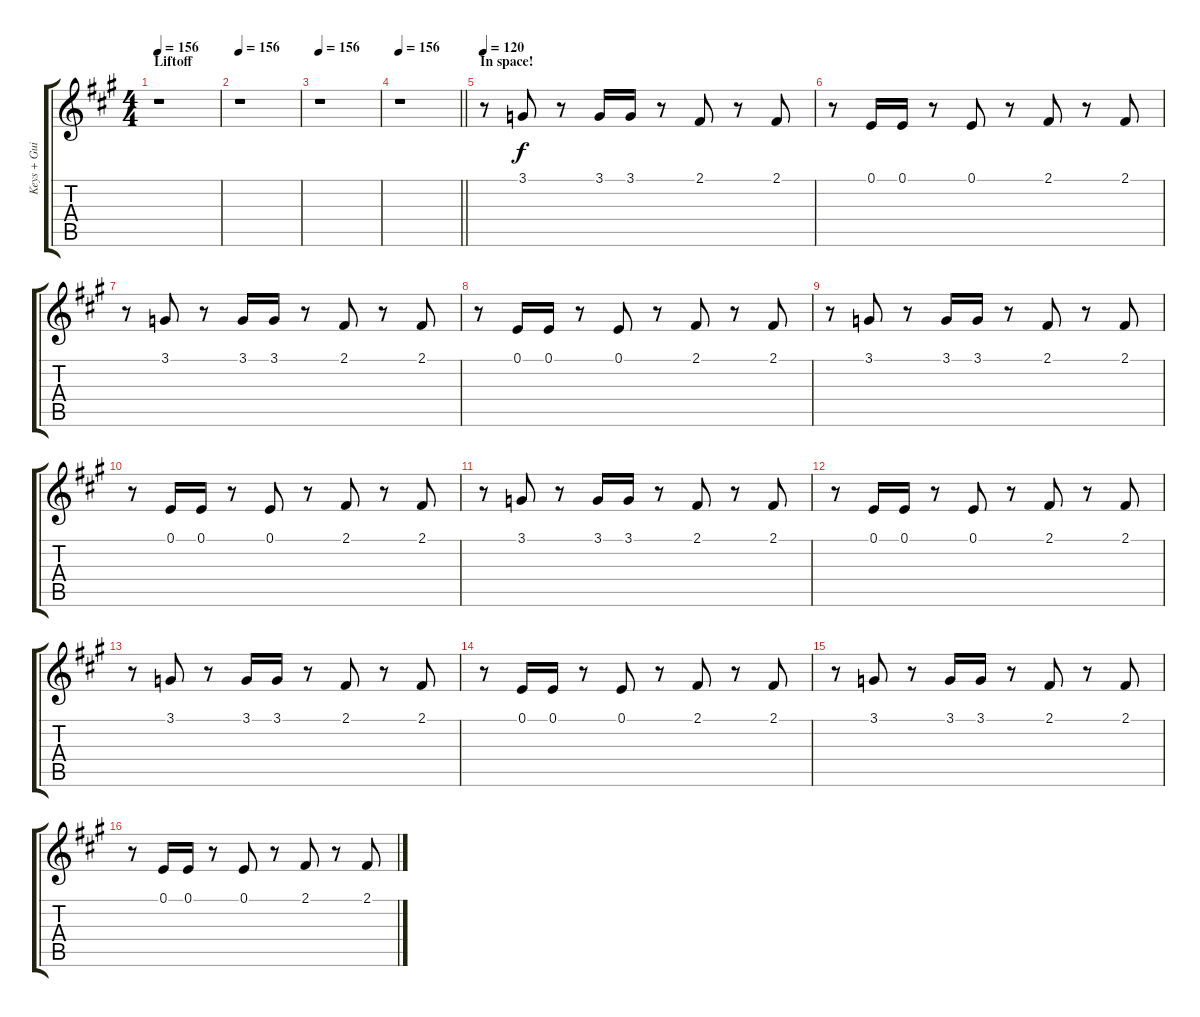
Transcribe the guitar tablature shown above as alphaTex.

\track ("Keys + Guitar 2" "Keys + Gui") {instrument fx7echoes}
\staff {score tabs}
\tuning (E4 B3 G3 D3 A2 E2) {hide}
\ts (4 4)
\section ("" "Liftoff")
\tempo 156
\clef g2
\ks f#minor
r.1{dy f} |
\tempo 156
r.1 |
\tempo 156
r.1 |
\tempo 156
\barLineRight lightlight
r.1 |
\section ("" "In space!")
\tempo 120
r.8 3.1.8 r.8 3.1.16 3.1.16 r.8 2.1.8 r.8 2.1.8 |
r.8 0.1.16 0.1.16 r.8 0.1.8 r.8 2.1.8 r.8 2.1.8 |
r.8 3.1.8 r.8 3.1.16 3.1.16 r.8 2.1.8 r.8 2.1.8 |
r.8 0.1.16 0.1.16 r.8 0.1.8 r.8 2.1.8 r.8 2.1.8 |
r.8 3.1.8 r.8 3.1.16 3.1.16 r.8 2.1.8 r.8 2.1.8 |
r.8 0.1.16 0.1.16 r.8 0.1.8 r.8 2.1.8 r.8 2.1.8 |
r.8 3.1.8 r.8 3.1.16 3.1.16 r.8 2.1.8 r.8 2.1.8 |
r.8 0.1.16 0.1.16 r.8 0.1.8 r.8 2.1.8 r.8 2.1.8 |
r.8 3.1.8 r.8 3.1.16 3.1.16 r.8 2.1.8 r.8 2.1.8 |
r.8 0.1.16 0.1.16 r.8 0.1.8 r.8 2.1.8 r.8 2.1.8 |
r.8 3.1.8 r.8 3.1.16 3.1.16 r.8 2.1.8 r.8 2.1.8 |
r.8 0.1.16 0.1.16 r.8 0.1.8 r.8 2.1.8 r.8 2.1.8
